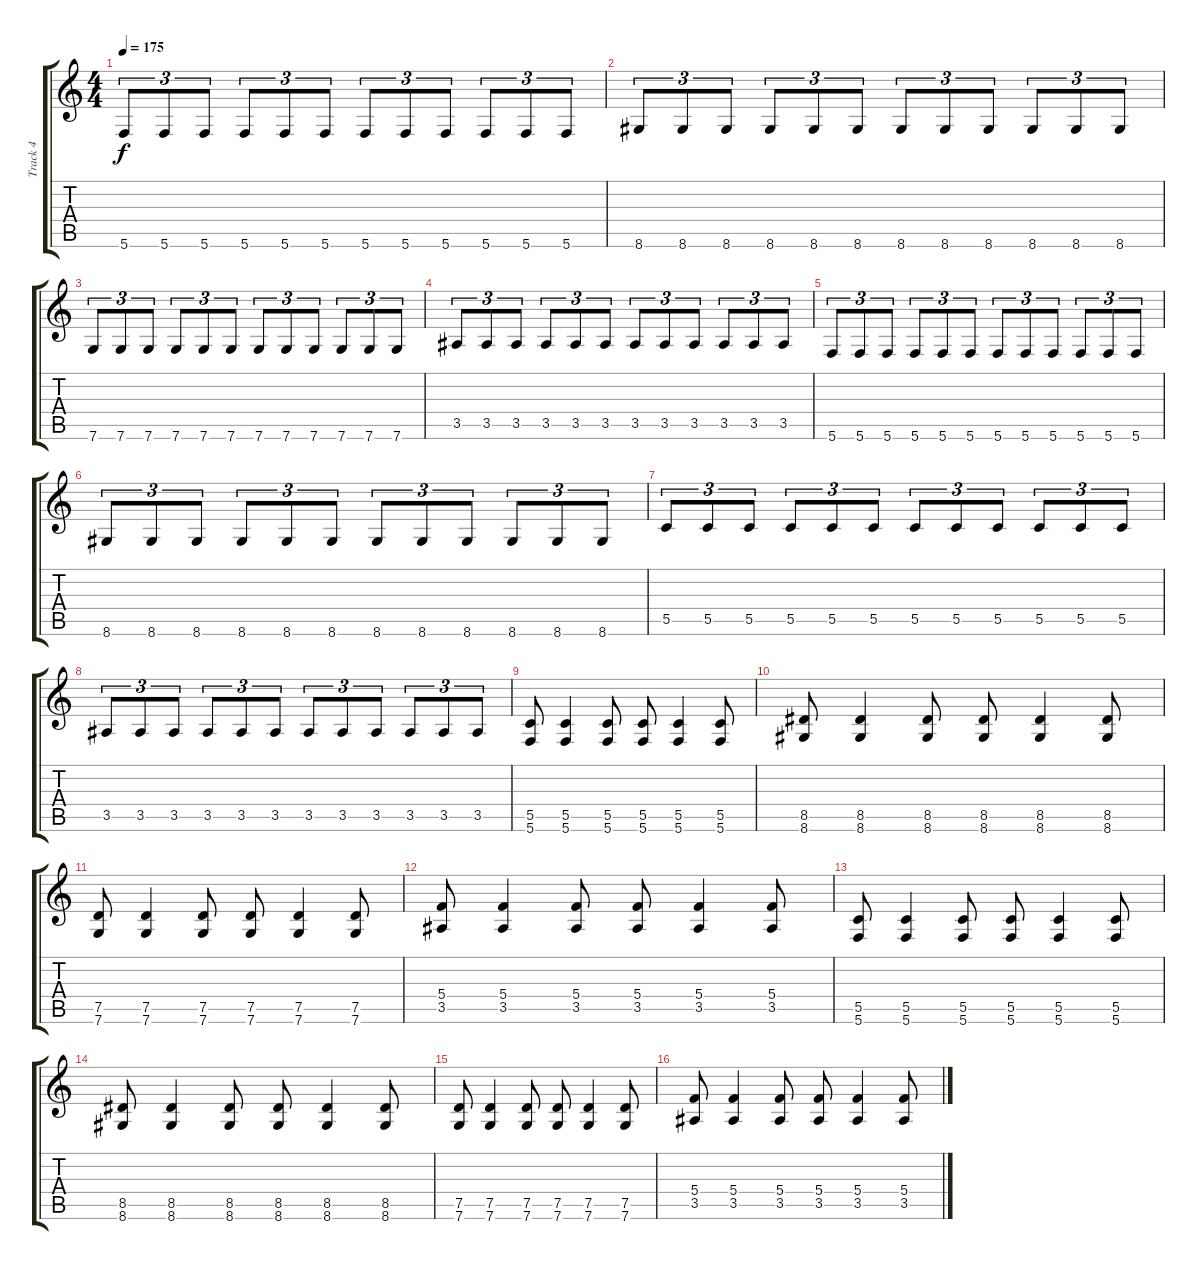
\track ("Track 4" "Track 4") {instrument distortionguitar}
\staff {score tabs}
\tuning (D4 A3 F3 C3 G2 C2) {hide}
\ts (4 4)
\tempo 175
\clef g2
\ks c
5.6.8{tu (3 2) dy f} 5.6.8{tu (3 2)} 5.6.8{tu (3 2)} 5.6.8{tu (3 2)} 5.6.8{tu (3 2)} 5.6.8{tu (3 2)} 5.6.8{tu (3 2)} 5.6.8{tu (3 2)} 5.6.8{tu (3 2)} 5.6.8{tu (3 2)} 5.6.8{tu (3 2)} 5.6.8{tu (3 2)} |
8.6.8{tu (3 2)} 8.6.8{tu (3 2)} 8.6.8{tu (3 2)} 8.6.8{tu (3 2)} 8.6.8{tu (3 2)} 8.6.8{tu (3 2)} 8.6.8{tu (3 2)} 8.6.8{tu (3 2)} 8.6.8{tu (3 2)} 8.6.8{tu (3 2)} 8.6.8{tu (3 2)} 8.6.8{tu (3 2)} |
7.6.8{tu (3 2)} 7.6.8{tu (3 2)} 7.6.8{tu (3 2)} 7.6.8{tu (3 2)} 7.6.8{tu (3 2)} 7.6.8{tu (3 2)} 7.6.8{tu (3 2)} 7.6.8{tu (3 2)} 7.6.8{tu (3 2)} 7.6.8{tu (3 2)} 7.6.8{tu (3 2)} 7.6.8{tu (3 2)} |
3.5.8{tu (3 2)} 3.5.8{tu (3 2)} 3.5.8{tu (3 2)} 3.5.8{tu (3 2)} 3.5.8{tu (3 2)} 3.5.8{tu (3 2)} 3.5.8{tu (3 2)} 3.5.8{tu (3 2)} 3.5.8{tu (3 2)} 3.5.8{tu (3 2)} 3.5.8{tu (3 2)} 3.5.8{tu (3 2)} |
5.6.8{tu (3 2)} 5.6.8{tu (3 2)} 5.6.8{tu (3 2)} 5.6.8{tu (3 2)} 5.6.8{tu (3 2)} 5.6.8{tu (3 2)} 5.6.8{tu (3 2)} 5.6.8{tu (3 2)} 5.6.8{tu (3 2)} 5.6.8{tu (3 2)} 5.6.8{tu (3 2)} 5.6.8{tu (3 2)} |
8.6.8{tu (3 2)} 8.6.8{tu (3 2)} 8.6.8{tu (3 2)} 8.6.8{tu (3 2)} 8.6.8{tu (3 2)} 8.6.8{tu (3 2)} 8.6.8{tu (3 2)} 8.6.8{tu (3 2)} 8.6.8{tu (3 2)} 8.6.8{tu (3 2)} 8.6.8{tu (3 2)} 8.6.8{tu (3 2)} |
5.5.8{tu (3 2)} 5.5.8{tu (3 2)} 5.5.8{tu (3 2)} 5.5.8{tu (3 2)} 5.5.8{tu (3 2)} 5.5.8{tu (3 2)} 5.5.8{tu (3 2)} 5.5.8{tu (3 2)} 5.5.8{tu (3 2)} 5.5.8{tu (3 2)} 5.5.8{tu (3 2)} 5.5.8{tu (3 2)} |
3.5.8{tu (3 2)} 3.5.8{tu (3 2)} 3.5.8{tu (3 2)} 3.5.8{tu (3 2)} 3.5.8{tu (3 2)} 3.5.8{tu (3 2)} 3.5.8{tu (3 2)} 3.5.8{tu (3 2)} 3.5.8{tu (3 2)} 3.5.8{tu (3 2)} 3.5.8{tu (3 2)} 3.5.8{tu (3 2)} |
(5.5 5.6).8 (5.5 5.6).4 (5.5 5.6).8 (5.5 5.6).8 (5.5 5.6).4 (5.5 5.6).8 |
(8.5 8.6).8 (8.5 8.6).4 (8.5 8.6).8 (8.5 8.6).8 (8.5 8.6).4 (8.5 8.6).8 |
(7.5 7.6).8 (7.5 7.6).4 (7.5 7.6).8 (7.5 7.6).8 (7.5 7.6).4 (7.5 7.6).8 |
(5.4 3.5).8 (5.4 3.5).4 (5.4 3.5).8 (5.4 3.5).8 (5.4 3.5).4 (5.4 3.5).8 |
(5.5 5.6).8 (5.5 5.6).4 (5.5 5.6).8 (5.5 5.6).8 (5.5 5.6).4 (5.5 5.6).8 |
(8.5 8.6).8 (8.5 8.6).4 (8.5 8.6).8 (8.5 8.6).8 (8.5 8.6).4 (8.5 8.6).8 |
(7.5 7.6).8 (7.5 7.6).4 (7.5 7.6).8 (7.5 7.6).8 (7.5 7.6).4 (7.5 7.6).8 |
(5.4 3.5).8 (5.4 3.5).4 (5.4 3.5).8 (5.4 3.5).8 (5.4 3.5).4 (5.4 3.5).8
